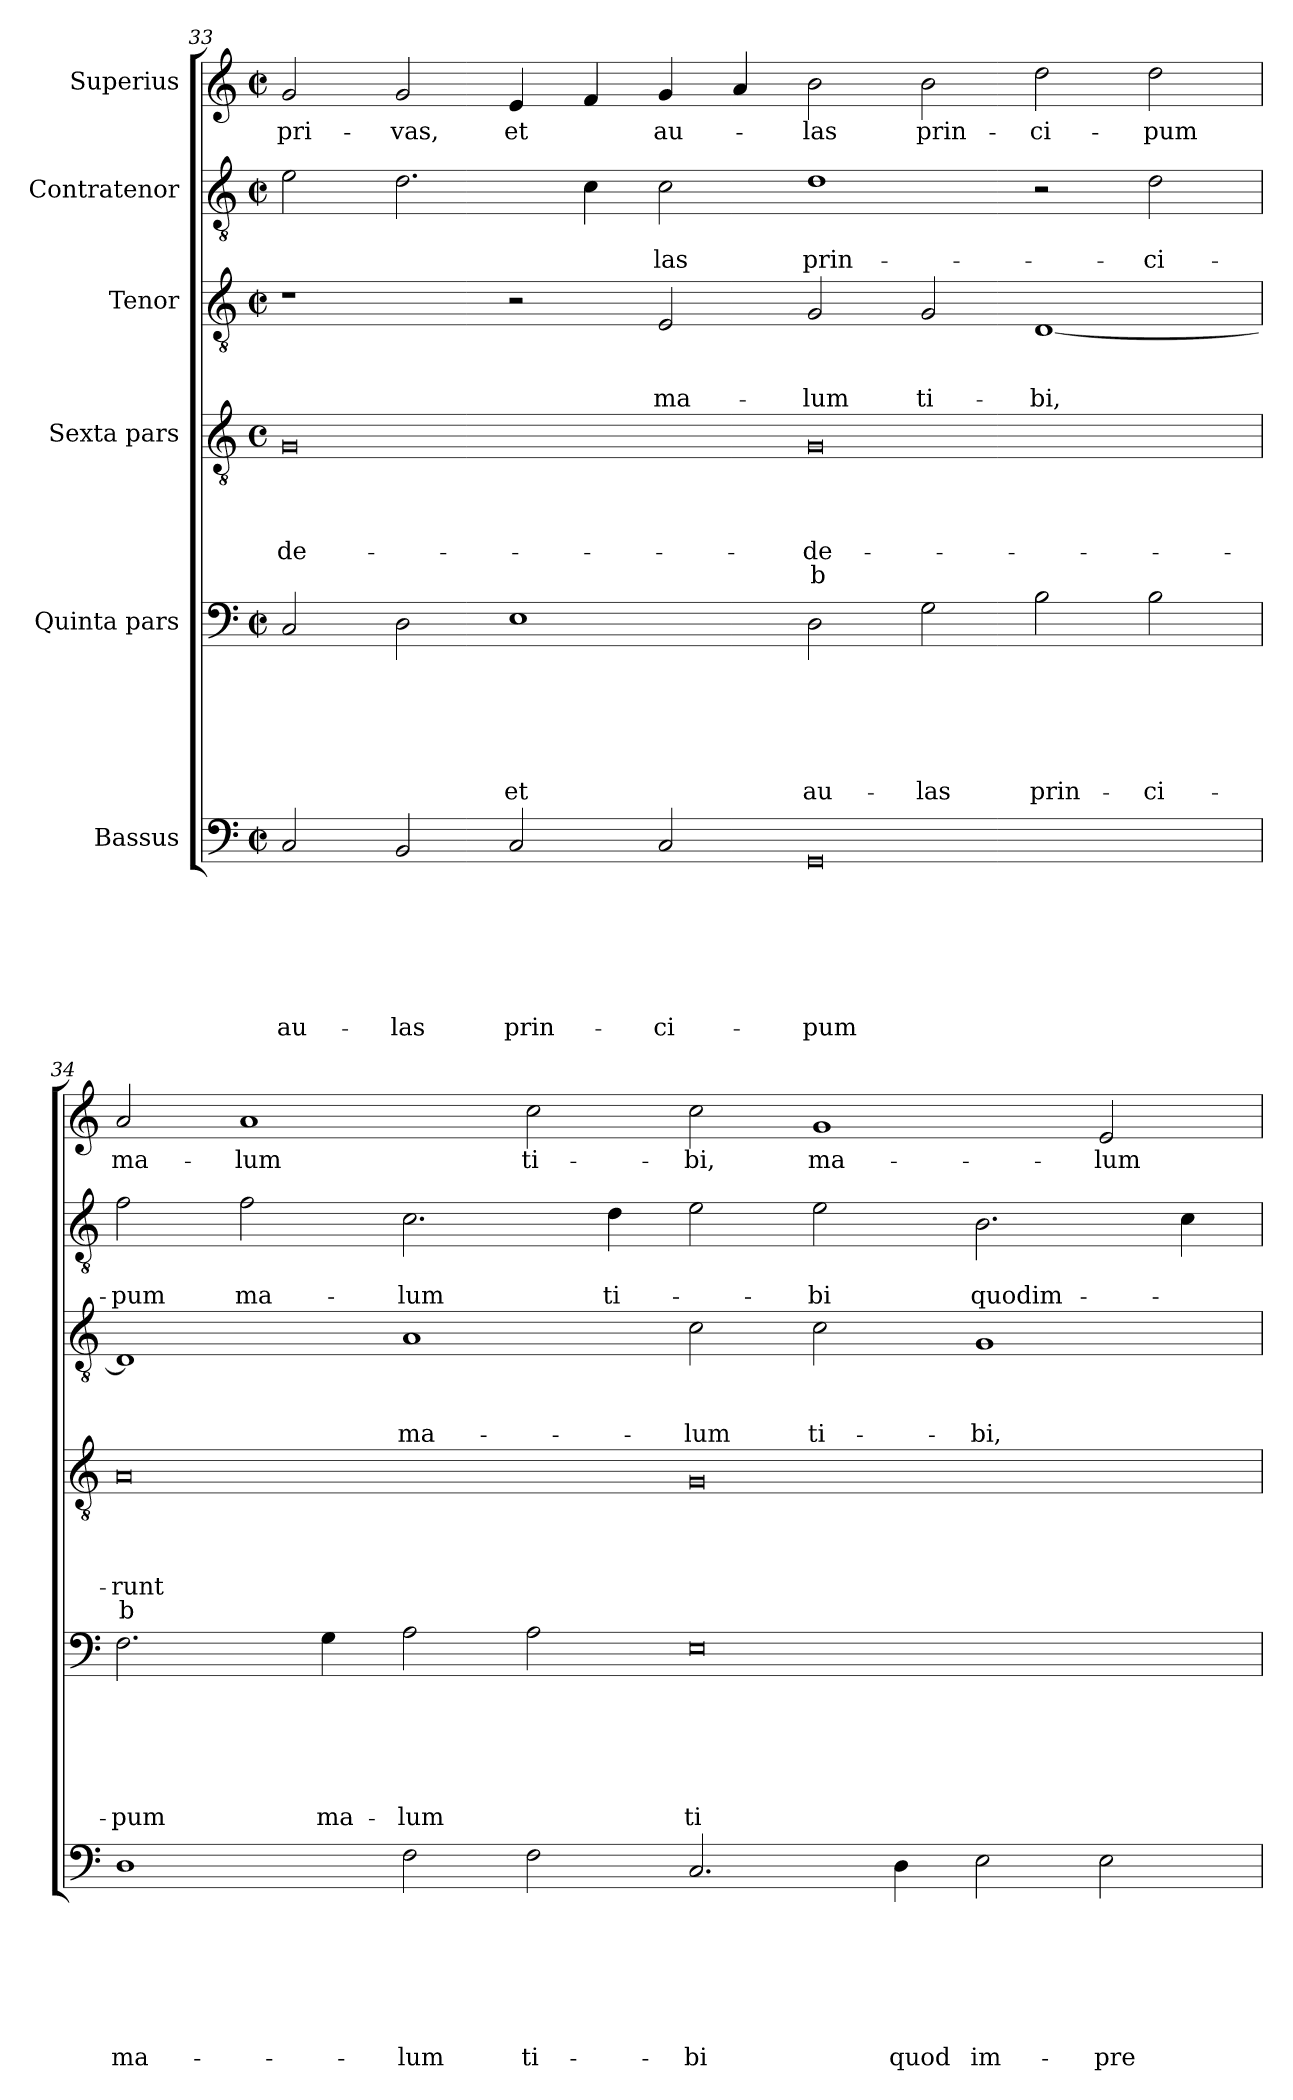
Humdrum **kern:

**kern	**text	**text	**text	**text	**text	**text	**text	**kern	**text	**text	**text	**text	**text	**text	**kern	**text	**text	**text	**text	**text	**kern	**text	**text	**text	**kern	**text	**text	**kern	**text
*part6	*part6	*part6	*part6	*part6	*part6	*part6	*part6	*part5	*part5	*part5	*part5	*part5	*part5	*part5	*part4	*part4	*part4	*part4	*part4	*part4	*part3	*part3	*part3	*part3	*part2	*part2	*part2	*part1	*part1
*staff6	*staff6	*staff6	*staff6	*staff6	*staff6	*staff6	*staff6	*staff5	*staff5	*staff5	*staff5	*staff5	*staff5	*staff5	*staff4	*staff4	*staff4	*staff4	*staff4	*staff4	*staff3	*staff3	*staff3	*staff3	*staff2	*staff2	*staff2	*staff1	*staff1
*I"Bassus	*	*	*	*	*	*	*	*I"Quinta pars	*	*	*	*	*	*	*I"Sexta pars	*	*	*	*	*	*I"Tenor	*	*	*	*I"Contratenor	*	*	*I"Superius	*
!!LO:LB:g=z
*clefF4	*	*	*	*	*	*	*	*clefF4	*	*	*	*	*	*	*clefGv2	*	*	*	*	*	*clefGv2	*	*	*	*clefGv2	*	*	*clefG2	*
*k[]	*	*	*	*	*	*	*	*k[]	*	*	*	*	*	*	*k[]	*	*	*	*	*	*k[]	*	*	*	*k[]	*	*	*k[]	*
*C:	*	*	*	*	*	*	*	*C:	*	*	*	*	*	*	*C:	*	*	*	*	*	*C:	*	*	*	*C:	*	*	*C:	*
*M2/2	*	*	*	*	*	*	*	*M2/2	*	*	*	*	*	*	*M4/4	*	*	*	*	*	*M2/2	*	*	*	*M2/2	*	*	*M2/2	*
*met(c|)	*	*	*	*	*	*	*	*met(c|)	*	*	*	*	*	*	*met(c)	*	*	*	*	*	*met(c|)	*	*	*	*met(c|)	*	*	*met(c|)	*
=33	=33	=33	=33	=33	=33	=33	=33	=33	=33	=33	=33	=33	=33	=33	=33	=33	=33	=33	=33	=33	=33	=33	=33	=33	=33	=33	=33	=33	=33
!	!	!	!	!	!	!	!LO:LY:b	!	!	!	!	!	!	!	!	!	!	!	!LO:LY:b	!	!	!	!	!	!	!	!	!	!LO:LY:b
2C/	.	.	.	.	.	.	au-	2C/	.	.	.	.	.	.	0G	.	.	.	-de-	.	1r	.	.	.	2e\	.	.	2g/	pri-
!	!	!	!	!	!	!	!LO:LY:b	!	!	!	!	!	!	!	!	!	!	!	!	!	!	!	!	!	!	!	!	!	!LO:LY:b
2BB/	.	.	.	.	.	.	-las	2D\	.	.	.	.	.	.	.	.	.	.	.	.	.	.	.	.	2.d\	.	.	2g/	-vas,
!	!	!	!	!	!	!	!LO:LY:b	!	!	!	!	!	!	!LO:LY:b	!	!	!	!	!	!	!	!	!	!	!	!	!	!	!LO:LY:b
2C/	.	.	.	.	.	.	prin-	1E	.	.	.	.	.	et	.	.	.	.	.	.	2r	.	.	.	.	.	.	4e/	et
.	.	.	.	.	.	.	.	.	.	.	.	.	.	.	.	.	.	.	.	.	.	.	.	.	4c\	.	.	4f/	.
!	!	!	!	!	!	!	!LO:LY:b	!	!	!	!	!	!	!	!	!	!	!	!	!	!	!	!	!LO:LY:b	!	!	!LO:LY:b	!	!LO:LY:b
2C/	.	.	.	.	.	.	-ci-	.	.	.	.	.	.	.	.	.	.	.	.	.	2E/	.	.	ma-	2c\	.	-las	4g/	au-
.	.	.	.	.	.	.	.	.	.	.	.	.	.	.	.	.	.	.	.	.	.	.	.	.	.	.	.	4a/	.
!	!	!	!	!	!	!	!LO:LY:b	!	!	!	!	!	!	!LO:LY:b	!	!	!	!	!LO:LY:b	!LO:LY:b	!	!	!	!LO:LY:b	!	!	!LO:LY:b	!	!LO:LY:b
0GG	.	.	.	.	.	.	-pum	2D\	.	.	.	.	.	au-	0G	.	.	.	-de-	b	2G/	.	.	-lum	1d	.	prin-	2b\	-las
!	!	!	!	!	!	!	!	!	!	!	!	!	!	!LO:LY:b	!	!	!	!	!	!	!	!	!	!LO:LY:b	!	!	!	!	!LO:LY:b
.	.	.	.	.	.	.	.	2G\	.	.	.	.	.	-las	.	.	.	.	.	.	2G/	.	.	ti-	.	.	.	2b\	prin-
!	!	!	!	!	!	!	!	!	!	!	!	!	!	!LO:LY:b:rj	!	!	!	!	!	!	!	!	!	!LO:LY:b	!	!	!	!	!LO:LY:b:rj
.	.	.	.	.	.	.	.	2B\	.	.	.	.	.	prin-	.	.	.	.	.	.	[<1D	.	.	-bi,	2r	.	.	2dd\	-ci-
!	!	!	!	!	!	!	!	!	!	!	!	!	!	!LO:LY:b	!	!	!	!	!	!	!	!	!	!	!	!	!LO:LY:b	!	!LO:LY:b
.	.	.	.	.	.	.	.	2B\	.	.	.	.	.	-ci-	.	.	.	.	.	.	.	.	.	.	2d\	.	-ci-	2dd\	-pum
=34	=34	=34	=34	=34	=34	=34	=34	=34	=34	=34	=34	=34	=34	=34	=34	=34	=34	=34	=34	=34	=34	=34	=34	=34	=34	=34	=34	=34	=34
!	!	!	!	!	!	!	!LO:LY:b	!	!	!	!	!	!	!LO:LY:b	!	!	!	!	!LO:LY:b	!LO:LY:b	!	!	!	!	!	!	!LO:LY:b	!	!LO:LY:b
1D	.	.	.	.	.	.	ma-	2.F\	.	.	.	.	.	-pum	0A	.	.	.	-runt	b	1D]	.	.	.	2f\	.	-pum	2a/	ma-
!	!	!	!	!	!	!	!	!	!	!	!	!	!	!	!	!	!	!	!	!	!	!	!	!	!	!	!LO:LY:b	!	!LO:LY:b
.	.	.	.	.	.	.	.	.	.	.	.	.	.	.	.	.	.	.	.	.	.	.	.	.	2f\	.	ma-	1a	-lum
!	!	!	!	!	!	!	!	!	!	!	!	!	!	!LO:LY:b	!	!	!	!	!	!	!	!	!	!	!	!	!	!	!
.	.	.	.	.	.	.	.	4G\	.	.	.	.	.	ma-	.	.	.	.	.	.	.	.	.	.	.	.	.	.	.
!	!	!	!	!	!	!	!LO:LY:b	!	!	!	!	!	!	!LO:LY:b	!	!	!	!	!	!	!	!	!	!LO:LY:b	!	!	!LO:LY:b	!	!
2F\	.	.	.	.	.	.	-lum	2A\	.	.	.	.	.	-lum	.	.	.	.	.	.	1A	.	.	ma-	2.c\	.	-lum	.	.
!	!	!	!	!	!	!	!LO:LY:b	!	!	!	!	!	!	!	!	!	!	!	!	!	!	!	!	!	!	!	!	!	!LO:LY:b
2F\	.	.	.	.	.	.	ti-	2A\	.	.	.	.	.	.	.	.	.	.	.	.	.	.	.	.	.	.	.	2cc\	ti-
!	!	!	!	!	!	!	!	!	!	!	!	!	!	!	!	!	!	!	!	!	!	!	!	!	!	!	!LO:LY:b	!	!
.	.	.	.	.	.	.	.	.	.	.	.	.	.	.	.	.	.	.	.	.	.	.	.	.	4d\	.	ti-	.	.
!	!	!	!	!	!	!	!LO:LY:b	!	!	!	!	!	!	!LO:LY:b	!	!	!	!	!	!	!	!	!	!LO:LY:b	!	!	!	!	!LO:LY:b
2.C/	.	.	.	.	.	.	-bi	0E	.	.	.	.	.	ti-	0G	.	.	.	.	.	2c\	.	.	-lum	2e\	.	.	2cc\	-bi,
!	!	!	!	!	!	!	!	!	!	!	!	!	!	!	!	!	!	!	!	!	!	!	!	!LO:LY:b	!	!	!LO:LY:b	!	!LO:LY:b
.	.	.	.	.	.	.	.	.	.	.	.	.	.	.	.	.	.	.	.	.	2c\	.	.	ti-	2e\	.	-bi	1g	ma-
!	!	!	!	!	!	!	!LO:LY:b	!	!	!	!	!	!	!	!	!	!	!	!	!	!	!	!	!	!	!	!	!	!
4D\	.	.	.	.	.	.	quod	.	.	.	.	.	.	.	.	.	.	.	.	.	.	.	.	.	.	.	.	.	.
!	!	!	!	!	!	!	!LO:LY:b	!	!	!	!	!	!	!	!	!	!	!	!	!	!	!	!	!LO:LY:b	!	!	!LO:LY:b	!	!
2E\	.	.	.	.	.	.	im-	.	.	.	.	.	.	.	.	.	.	.	.	.	1G	.	.	-bi,	2.B\	.	quodim-	.	.
!	!	!	!	!	!	!	!LO:LY:b:rj	!	!	!	!	!	!	!	!	!	!	!	!	!	!	!	!	!	!	!	!	!	!LO:LY:b
2E\	.	.	.	.	.	.	-pre-	.	.	.	.	.	.	.	.	.	.	.	.	.	.	.	.	.	.	.	.	2e/	-lum
.	.	.	.	.	.	.	.	.	.	.	.	.	.	.	.	.	.	.	.	.	.	.	.	.	4c\	.	.	.	.
=	=	=	=	=	=	=	=	=	=	=	=	=	=	=	=	=	=	=	=	=	=	=	=	=	=	=	=	=	=
*-	*-	*-	*-	*-	*-	*-	*-	*-	*-	*-	*-	*-	*-	*-	*-	*-	*-	*-	*-	*-	*-	*-	*-	*-	*-	*-	*-	*-	*-
